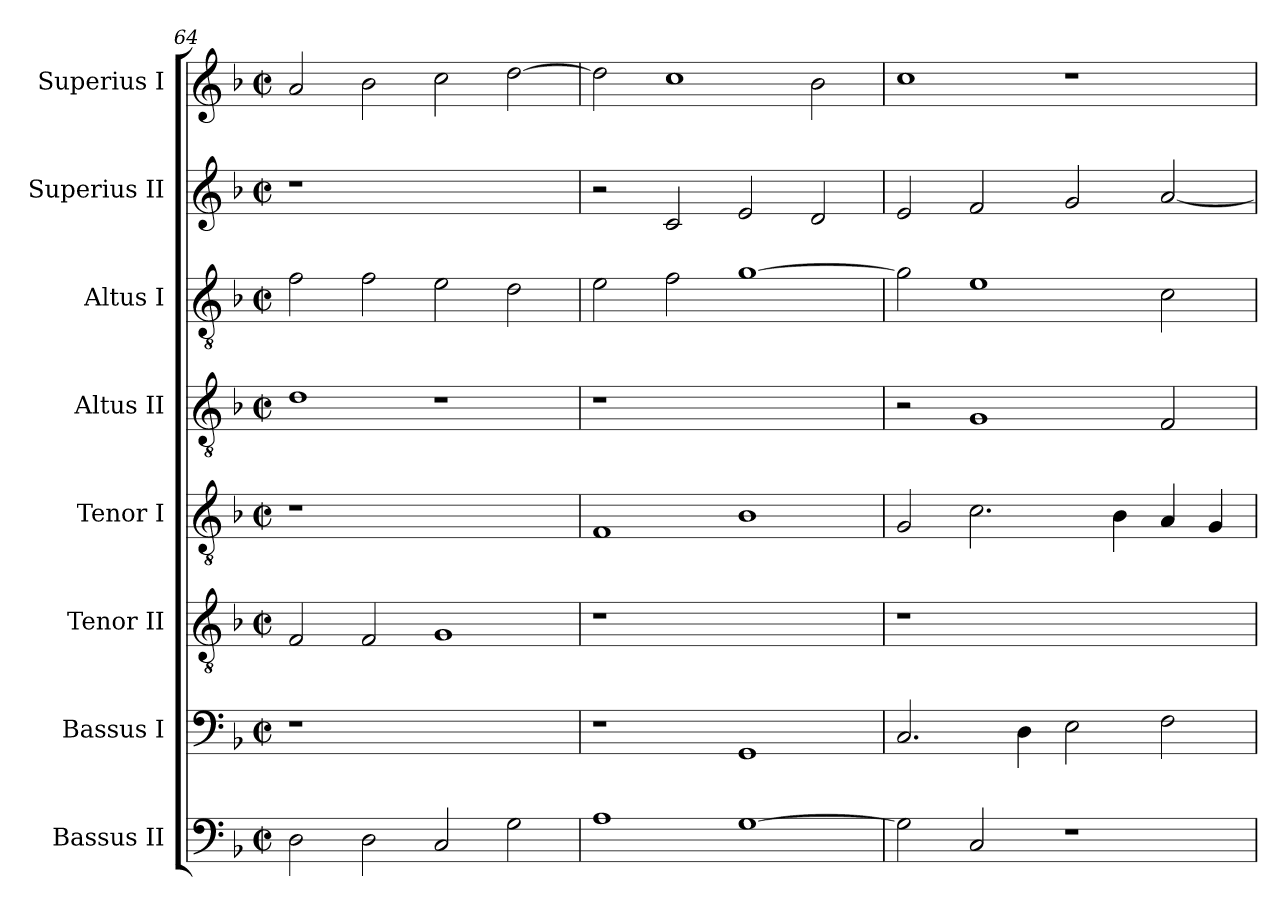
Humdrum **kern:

**kern	**kern	**kern	**kern	**kern	**kern	**kern	**kern
*part8	*part7	*part6	*part5	*part4	*part3	*part2	*part1
*staff8	*staff7	*staff6	*staff5	*staff4	*staff3	*staff2	*staff1
*I"Bassus II	*I"Bassus I	*I"Tenor II	*I"Tenor I	*I"Altus II	*I"Altus I	*I"Superius II	*I"Superius I
*I'B.	*I'B.	*I'T.	*I'T.	*	*	*I'S.	*I'S.
*clefF4	*clefF4	*clefGv2	*clefGv2	*clefGv2	*clefGv2	*clefG2	*clefG2
*	*	*ITrd7c12	*ITrd7c12	*ITrd7c12	*ITrd7c12	*	*
*k[b-]	*k[b-]	*k[b-]	*k[b-]	*k[b-]	*k[b-]	*k[b-]	*k[b-]
*F:	*F:	*F:	*F:	*F:	*F:	*F:	*F:
*M2/2	*M2/2	*M2/2	*M2/2	*M2/2	*M2/2	*M2/2	*M2/2
*met(c|)	*met(c|)	*met(c|)	*met(c|)	*met(c|)	*met(c|)	*met(c|)	*met(c|)
=64	=64	=64	=64	=64	=64	=64	=64
!	!LO:N:vis=1	!	!LO:N:vis=1	!	!	!LO:N:vis=1	!
2Di\	1r	2FFi/	1r	1Di	2Fi\	1r	2ai/
2Di\	.	2FFi/	.	.	2Fi\	.	2b-i\
2Ci/	1ryy	1GGi	1ryy	1r	2Ei\	1ryy	2cci\
2Gi\	.	.	.	.	2Di\	.	[>2ddi\
=65	=65	=65	=65	=65	=65	=65	=65
!	!	!LO:N:vis=1	!	!LO:N:vis=1	!	!	!
1Ai	1r	1r	1FFi	1r	2Ei\	2r	2ddi\]
.	.	.	.	.	2Fi\	2ci/	1cci
[>1Gi	1GGi	1ryy	1BB-i	1ryy	[>1Gi	2ei/	.
.	.	.	.	.	.	2di/	2b-i\
!!LO:PB:g=z
=66	=66	=66	=66	=66	=66	=66	=66
!	!	!LO:N:vis=1	!	!	!	!	!
2Gi\]	2.Ci/	1r	2GGi/	2r	2Gi\]	2ei/	1cci
2Ci/	.	.	2.Ci\	1GGi	1Ei	2fi/	.
.	4Di\	.	.	.	.	.	.
1r	2Ei\	1ryy	.	.	.	2gi/	1r
.	.	.	4BB-i\	.	.	.	.
.	2Fi\	.	4AAi/	2FFi/	2Ci\	[<2ai/	.
.	.	.	4GGi/	.	.	.	.
=	=	=	=	=	=	=	=
*-	*-	*-	*-	*-	*-	*-	*-
